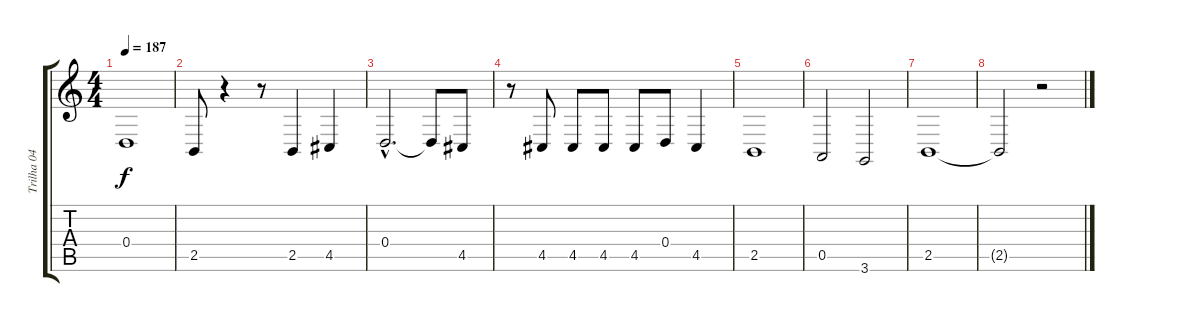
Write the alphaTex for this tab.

\track ("Trilha 04" "Trilha 04") {instrument oboe}
\staff {score tabs}
\tuning (E4 B3 G3 D3 A2 E2) {hide}
\ts (4 4)
\tempo 187
\clef g2
\ks c
0.4.1{dy f} |
2.5.8 r.4 r.8 2.5.4 4.5.4 |
0.4{hac}.2{d} 0.4{t}.8 4.5.8 |
r.8 4.5.8 4.5.8 4.5.8 4.5.8 0.4.8 4.5.4 |
2.5.1 |
0.5.2 3.6.2 |
2.5.1 |
2.5{t}.2 r.2
